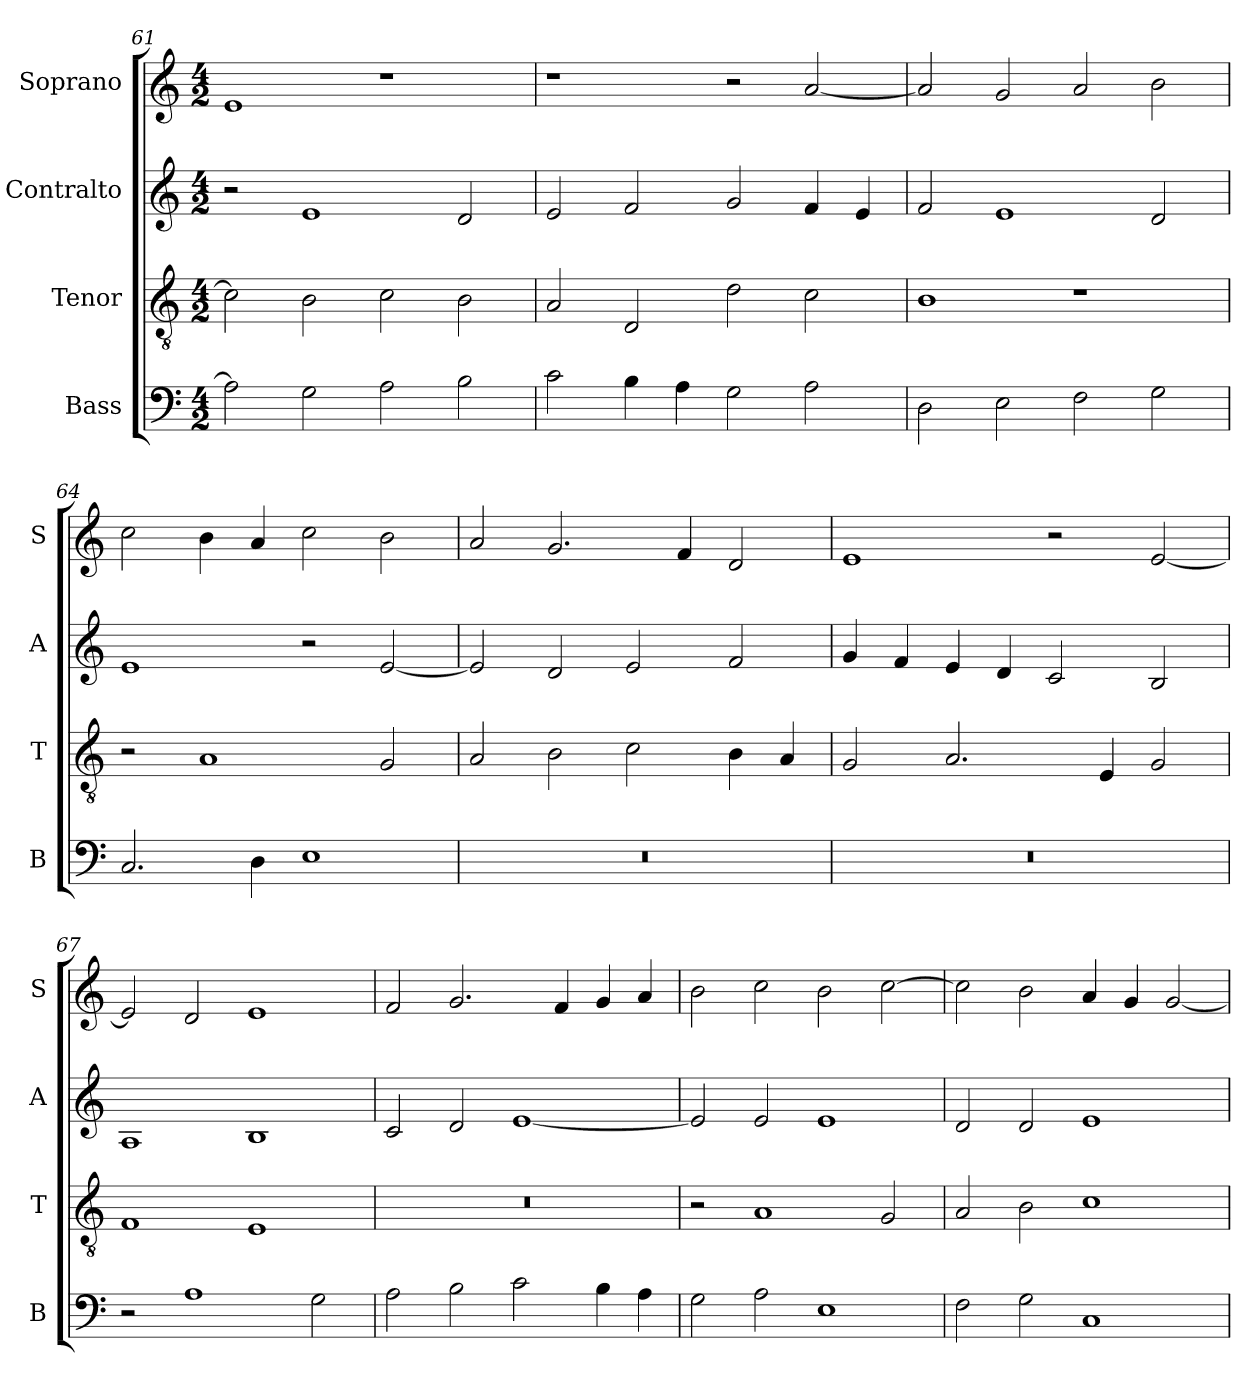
**kern	**kern	**kern	**kern
*part4	*part3	*part2	*part1
*staff4	*staff3	*staff2	*staff1
*I"Bass	*I"Tenor	*I"Contralto	*I"Soprano
*I'B	*I'T	*I'A	*I'S
*clefF4	*clefGv2	*clefG2	*clefG2
*k[]	*k[]	*k[]	*k[]
*E:phr	*E:phr	*E:phr	*E:phr
*M4/2	*M4/2	*M4/2	*M4/2
=61	=61	=61	=61
2A]	2c]	2r	1e
2G	2B	1e	.
2A	2c	.	1r
2B	2B	2d	.
=62	=62	=62	=62
2c	2A	2e	1r
4B	2D	2f	.
4A	.	.	.
2G	2d	2g	2r
2A	2c	4f	[2a
.	.	4e	.
=63	=63	=63	=63
2D	1B	2f	2a]
2E	.	1e	2g
2F	1r	.	2a
2G	.	2d	2b
=64	=64	=64	=64
2.C	2r	1e	2cc
.	1A	.	4b
4D	.	.	4a
1E	.	2r	2cc
.	2G	[2e	2b
=65	=65	=65	=65
0r	2A	2e]	2a
.	2B	2d	2.g
.	2c	2e	.
.	.	.	4f
.	4B	2f	2d
.	4A	.	.
=66	=66	=66	=66
0r	2G	4g	1e
.	.	4f	.
.	2.A	4e	.
.	.	4d	.
.	.	2c	2r
.	4E	.	.
.	2G	2B	[2e
=67	=67	=67	=67
2r	1F	1A	2e]
1A	.	.	2d
.	1E	1B	1e
2G	.	.	.
=68	=68	=68	=68
2A	0r	2c	2f
2B	.	2d	2.g
2c	.	[1e	.
.	.	.	4f
4B	.	.	4g
4A	.	.	4a
=69	=69	=69	=69
2G	2r	2e]	2b
2A	1A	2e	2cc
1E	.	1e	2b
.	2G	.	[2cc
=70	=70	=70	=70
2F	2A	2d	2cc]
2G	2B	2d	2b
1C	1c	1e	4a
.	.	.	4g
.	.	.	[2g
=	=	=	=
*-	*-	*-	*-
